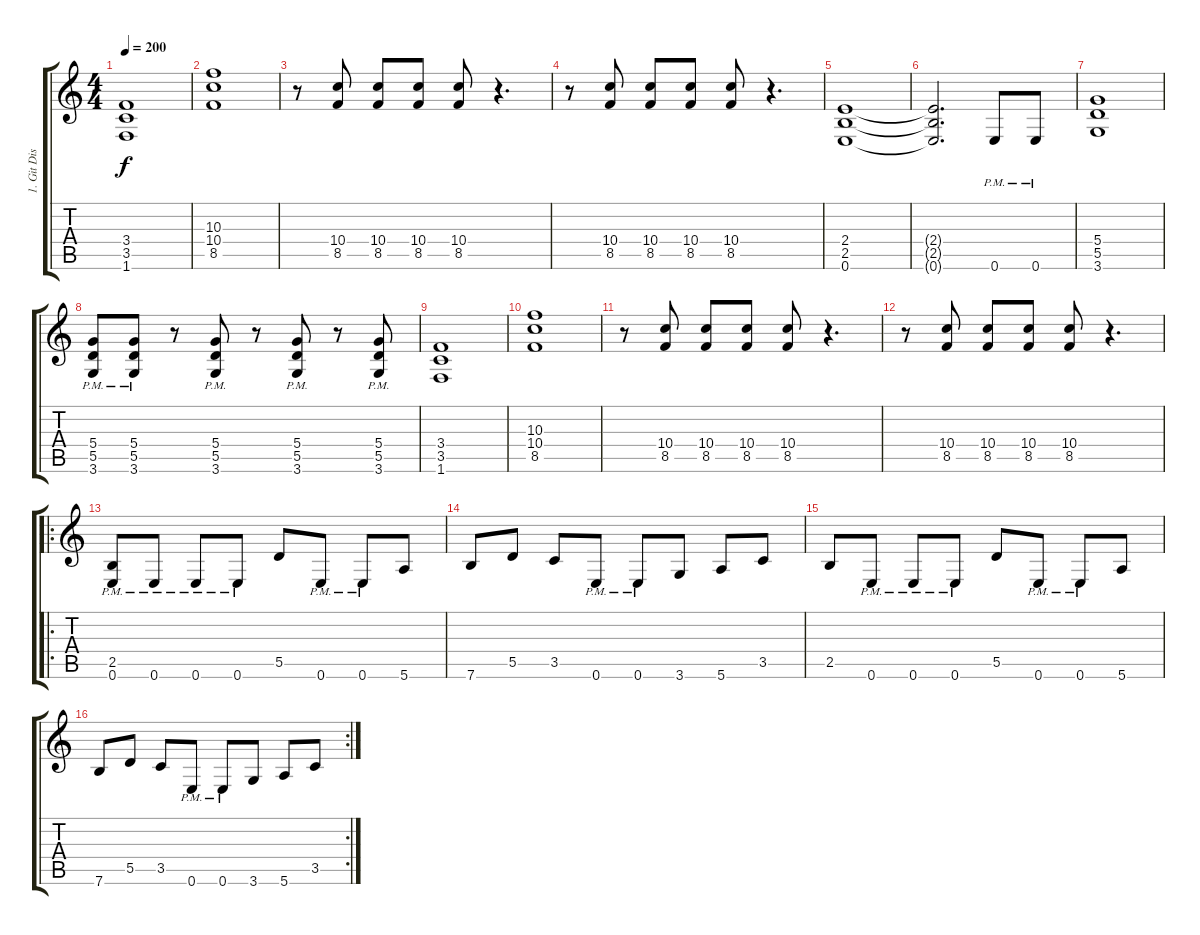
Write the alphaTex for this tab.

\track ("1. Git Dist" "1. Git Dis") {instrument distortionguitar}
\staff {score tabs}
\tuning (E4 B3 G3 D3 A2 E2) {hide}
\ts (4 4)
\tempo 200
\clef g2
\ks c
(3.4 3.5 1.6).1{dy f} |
(10.3 10.4 8.5).1 |
r.8 (10.4 8.5).8 (10.4 8.5).8 (10.4 8.5).8 (10.4 8.5).8 r.4{d} |
r.8 (10.4 8.5).8 (10.4 8.5).8 (10.4 8.5).8 (10.4 8.5).8 r.4{d} |
(2.4 2.5 0.6).1 |
(2.4{t} 2.5{t} 0.6{t}).2{d} 0.6{pm}.8 0.6{pm}.8 |
(5.4 5.5 3.6).1 |
(5.4{pm} 5.5{pm} 3.6{pm}).8 (5.4{pm} 5.5{pm} 3.6{pm}).8 r.8 (5.4{pm} 5.5{pm} 3.6{pm}).8 r.8 (5.4{pm} 5.5{pm} 3.6{pm}).8 r.8 (5.4{pm} 5.5{pm} 3.6{pm}).8 |
(3.4 3.5 1.6).1 |
(10.3 10.4 8.5).1 |
r.8 (10.4 8.5).8 (10.4 8.5).8 (10.4 8.5).8 (10.4 8.5).8 r.4{d} |
r.8 (10.4 8.5).8 (10.4 8.5).8 (10.4 8.5).8 (10.4 8.5).8 r.4{d} |
\ro
(2.5{pm} 0.6{pm}).8 0.6{pm}.8 0.6{pm}.8 0.6{pm}.8 5.5.8 0.6{pm}.8 0.6{pm}.8 5.6.8 |
7.6.8 5.5.8 3.5.8 0.6{pm}.8 0.6{pm}.8 3.6.8 5.6.8 3.5.8 |
2.5.8 0.6{pm}.8 0.6{pm}.8 0.6{pm}.8 5.5.8 0.6{pm}.8 0.6{pm}.8 5.6.8 |
\rc 2
7.6.8 5.5.8 3.5.8 0.6{pm}.8 0.6{pm}.8 3.6.8 5.6.8 3.5.8
